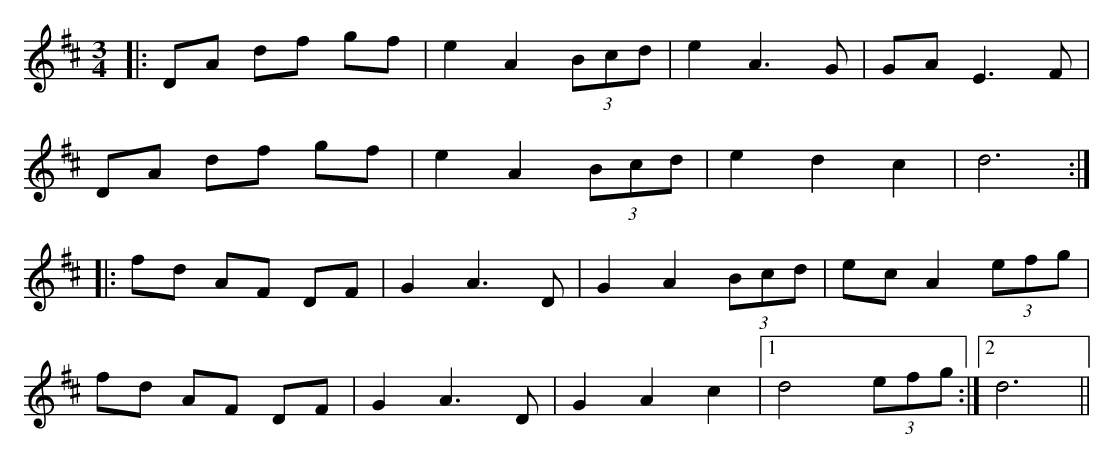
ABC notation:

X:1
M:3/4
K:D
|:DA df gf|e2 A2 (3Bcd|e2 A3 G|GA E3 F|
DA df gf|e2 A2 (3Bcd|e2 d2 c2|d6:|
|:fd AF DF|G2 A3 D|G2 A2 (3Bcd|ec A2 (3efg|
fd AF DF|G2 A3 D|G2 A2 c2|1 d4 (3efg:|2 d6||
